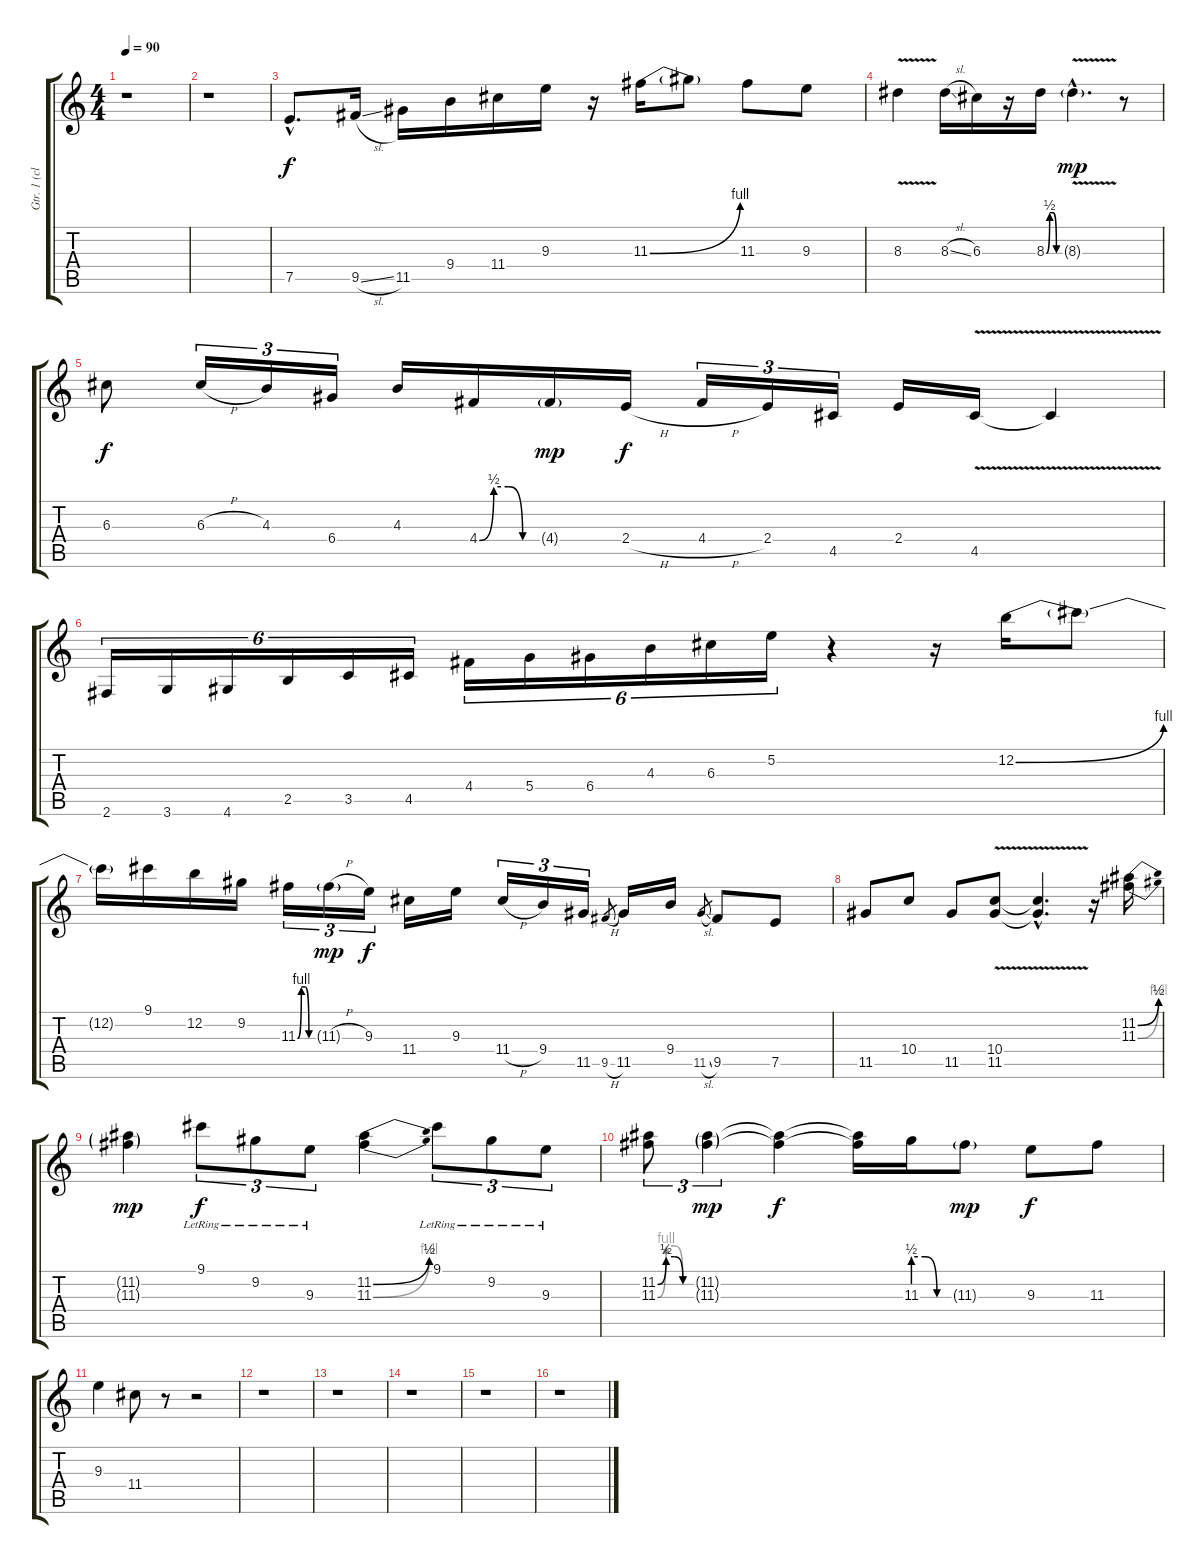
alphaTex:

\track ("Gtr. 1 (clean)" "Gtr. 1 (cl") {instrument electricguitarclean}
\staff {score tabs}
\tuning (E4 B3 G3 D3 A2 E2) {hide}
\ts (4 4)
\tempo 90
\clef g2
\ks c
r.1{dy f} |
r.1 |
7.5{hac}.8{d} 9.5{sl}.16 11.5.16 9.4.16 11.4.16 9.3.16 r.16 11.3{be (bend 0 0 60 4)}.16 11.3{t}.8 11.3.8 9.3.8 |
8.3{v}.4 8.3{sl}.16 6.3.16 r.16 8.3{be (custom 0 0 15 2 30 2 45 0 60 0)}.16 8.3{v g hac}.4{d dy mp} r.8 |
6.3.8{dy f} 6.3{h}.16{tu (3 2)} 4.3.16{tu (3 2)} 6.4.16{tu (3 2)} 4.3.16 4.4{be (custom 0 0 15 2 30 2 45 0 60 0)}.16 4.4{g}.16{dy mp} 2.4{h}.16{dy f} 4.4{h}.16{tu (3 2)} 2.4.16{tu (3 2)} 4.5.16{tu (3 2)} 2.4.16 4.5{v}.16 4.5{t}.4 |
2.6.16{tu (6 4)} 3.6.16{tu (6 4)} 4.6.16{tu (6 4)} 2.5.16{tu (6 4)} 3.5.16{tu (6 4)} 4.5.16{tu (6 4)} 4.4.16{tu (6 4)} 5.4.16{tu (6 4)} 6.4.16{tu (6 4)} 4.3.16{tu (6 4)} 6.3.16{tu (6 4)} 5.2.16{tu (6 4)} r.4 r.16 12.2{be (bend 0 0 60 4)}.16 12.2{t}.8 |
12.2{t}.16 9.1.16 12.2.16 9.2.16 11.3{be (custom 0 0 15 4 30 4 45 0 60 0)}.16{tu (3 2)} 11.3{h g}.16{tu (3 2) dy mp} 9.3.16{tu (3 2) dy f} 11.4.16 9.3.16 11.4{h}.16{tu (3 2)} 9.4.16{tu (3 2)} 11.5.16{tu (3 2)} 9.5{h}.8{gr} 11.5.16 9.4.16 11.5{sl}.8{gr} 9.5.8 7.5.8 |
11.5.8 10.4.8 11.5.8 (10.4{v} 11.5).8 (10.4{hac t} 11.5{hac t}).4{d} r.16 (11.2{be (bend 0 0 60 2)} 11.3{be (bend 0 0 60 4)}).16 |
(11.2{g} 11.3{g}).4{dy mp} 9.1{lr}.8{tu (3 2) dy f} 9.2{lr}.8{tu (3 2)} 9.3{lr}.8{tu (3 2)} (11.2{be (bend 0 0 60 2)} 11.3{be (bend 0 0 60 4)}).4 9.1{lr}.8{tu (3 2)} 9.2{lr}.8{tu (3 2)} 9.3{lr}.8{tu (3 2)} |
(11.2{be (custom 0 0 15 2 30 2 45 0 60 0)} 11.3{be (custom 0 0 15 4 30 4 45 0 60 0)}).8{tu (3 2)} (11.2{g} 11.3{g}).4{tu (3 2) dy mp} (11.2{t} 11.3{t}).4{dy f} (11.2{t} 11.3{t}).16 11.3{be (custom 0 2 20 2 40 0 60 0)}.16 11.3{g}.8{dy mp} 9.3.8{dy f} 11.3.8 |
9.3.4 11.4.8 r.8 r.2 |
r.1 |
r.1 |
r.1 |
r.1 |
r.1
